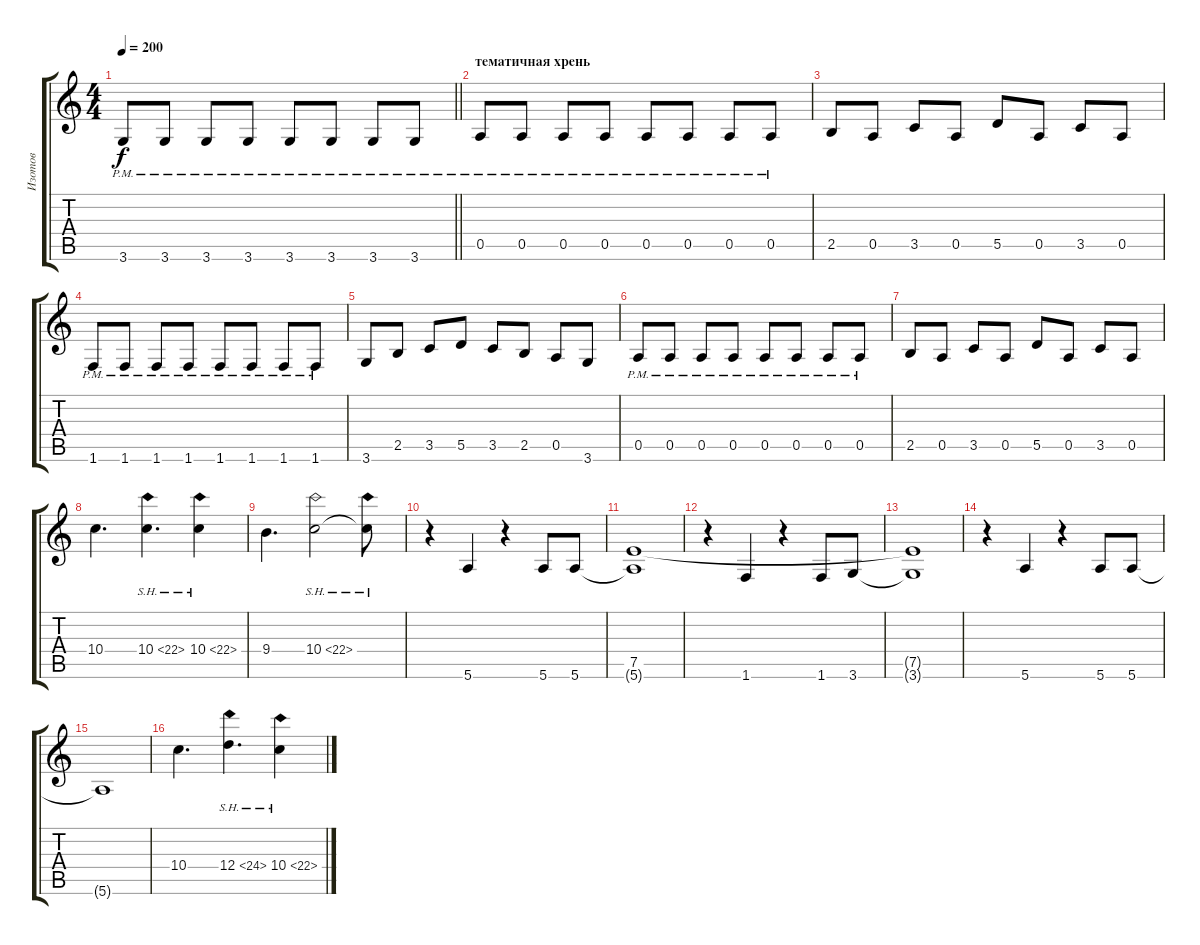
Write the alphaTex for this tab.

\track ("Изотов" "Изотов") {instrument electricbasspick}
\staff {score tabs}
\tuning (E4 B3 G3 D3 A2 E2) {hide}
\ts (4 4)
\tempo 200
\clef g2
\barLineRight lightlight
\ks c
3.6{pm}.8{dy f} 3.6{pm}.8 3.6{pm}.8 3.6{pm}.8 3.6{pm}.8 3.6{pm}.8 3.6{pm}.8 3.6{pm}.8 |
\section ("" "тематичная хрень")
0.5{pm}.8 0.5{pm}.8 0.5{pm}.8 0.5{pm}.8 0.5{pm}.8 0.5{pm}.8 0.5{pm}.8 0.5{pm}.8 |
2.5.8 0.5.8 3.5.8 0.5.8 5.5.8 0.5.8 3.5.8 0.5.8 |
1.6{pm}.8 1.6{pm}.8 1.6{pm}.8 1.6{pm}.8 1.6{pm}.8 1.6{pm}.8 1.6{pm}.8 1.6{pm}.8 |
3.6.8 2.5.8 3.5.8 5.5.8 3.5.8 2.5.8 0.5.8 3.6.8 |
0.5{pm}.8 0.5{pm}.8 0.5{pm}.8 0.5{pm}.8 0.5{pm}.8 0.5{pm}.8 0.5{pm}.8 0.5{pm}.8 |
2.5.8 0.5.8 3.5.8 0.5.8 5.5.8 0.5.8 3.5.8 0.5.8 |
10.4.4{d} 10.4{sh 12}.4{d} 10.4{sh 12}.4 |
9.4.4{d} 10.4{sh 12}.2 10.4{sh 12 t}.8 |
r.4 5.6.4 r.4 5.6.8 5.6.8 |
(7.5 5.6{t}).1 |
r.4 1.6.4 r.4 1.6.8 3.6.8 |
(7.5{t} 3.6{t}).1 |
r.4 5.6.4 r.4 5.6.8 5.6.8 |
5.6{t}.1 |
10.4.4{d} 12.4{sh 12}.4{d} 10.4{sh 12}.4
